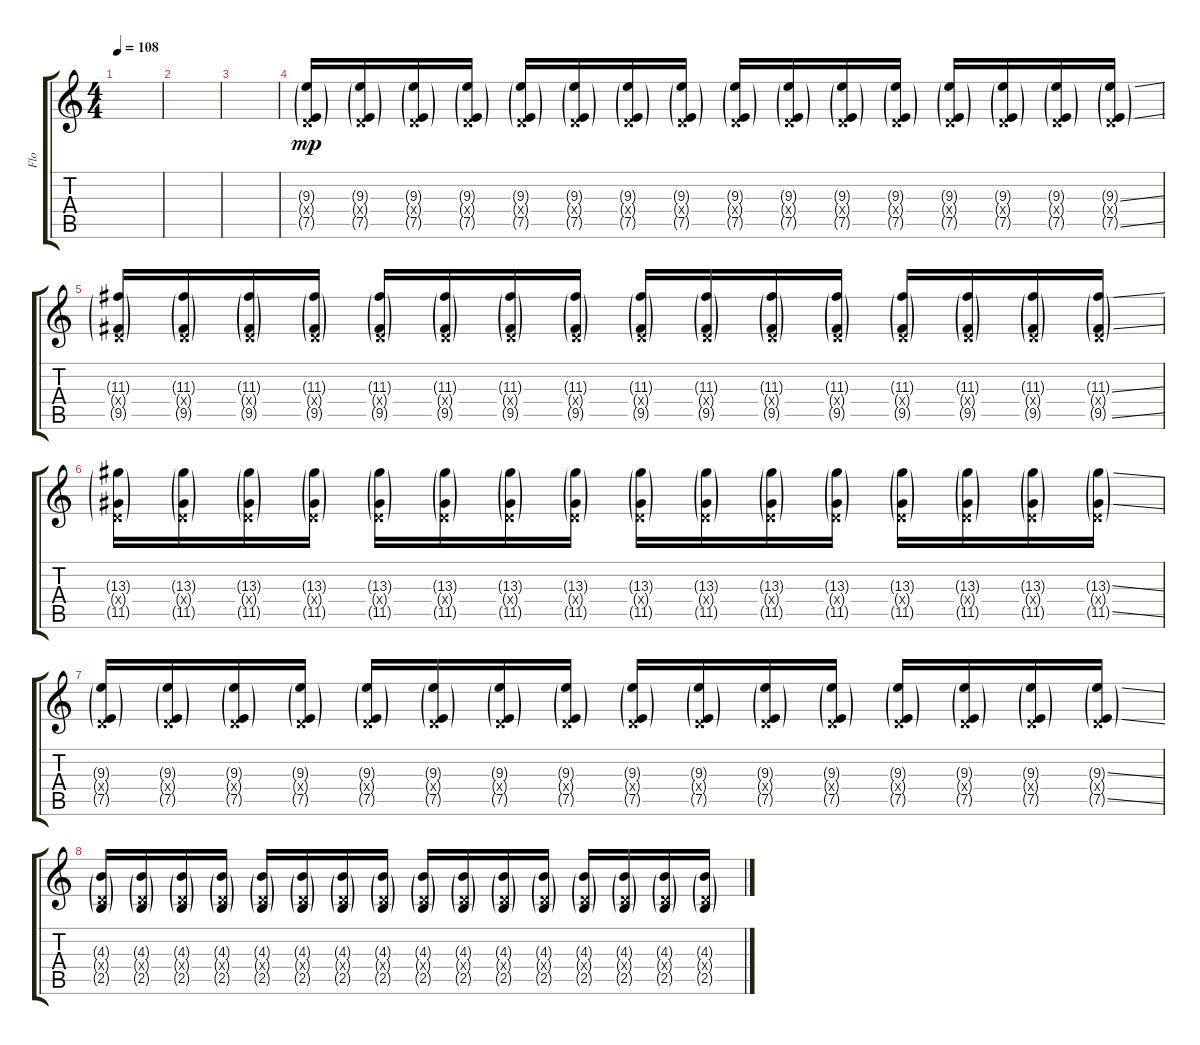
\track ("Flo" "Flo") {instrument distortionguitar}
\staff {score tabs}
\tuning (E4 B3 G3 D3 A2 E2) {hide}
\ts (4 4)
\tempo 108
\clef g2
\ks c
|
|
|
(9.3{g} 0.4{g x} 7.5{g}).16{dy mp} (9.3{g} 0.4{g x} 7.5{g}).16 (9.3{g} 0.4{g x} 7.5{g}).16 (9.3{g} 0.4{g x} 7.5{g}).16 (9.3{g} 0.4{g x} 7.5{g}).16 (9.3{g} 0.4{g x} 7.5{g}).16 (9.3{g} 0.4{g x} 7.5{g}).16 (9.3{g} 0.4{g x} 7.5{g}).16 (9.3{g} 0.4{g x} 7.5{g}).16 (9.3{g} 0.4{g x} 7.5{g}).16 (9.3{g} 0.4{g x} 7.5{g}).16 (9.3{g} 0.4{g x} 7.5{g}).16 (9.3{g} 0.4{g x} 7.5{g}).16 (9.3{g} 0.4{g x} 7.5{g}).16 (9.3{g} 0.4{g x} 7.5{g}).16 (9.3{ss g} 0.4{g x} 7.5{ss g}).16 |
(11.3{g} 0.4{g x} 9.5{g}).16 (11.3{g} 0.4{g x} 9.5{g}).16 (11.3{g} 0.4{g x} 9.5{g}).16 (11.3{g} 0.4{g x} 9.5{g}).16 (11.3{g} 0.4{g x} 9.5{g}).16 (11.3{g} 0.4{g x} 9.5{g}).16 (11.3{g} 0.4{g x} 9.5{g}).16 (11.3{g} 0.4{g x} 9.5{g}).16 (11.3{g} 0.4{g x} 9.5{g}).16 (11.3{g} 0.4{g x} 9.5{g}).16 (11.3{g} 0.4{g x} 9.5{g}).16 (11.3{g} 0.4{g x} 9.5{g}).16 (11.3{g} 0.4{g x} 9.5{g}).16 (11.3{g} 0.4{g x} 9.5{g}).16 (11.3{g} 0.4{g x} 9.5{g}).16 (11.3{ss g} 0.4{g x} 9.5{ss g}).16 |
(13.3{g} 0.4{g x} 11.5{g}).16 (13.3{g} 0.4{g x} 11.5{g}).16 (13.3{g} 0.4{g x} 11.5{g}).16 (13.3{g} 0.4{g x} 11.5{g}).16 (13.3{g} 0.4{g x} 11.5{g}).16 (13.3{g} 0.4{g x} 11.5{g}).16 (13.3{g} 0.4{g x} 11.5{g}).16 (13.3{g} 0.4{g x} 11.5{g}).16 (13.3{g} 0.4{g x} 11.5{g}).16 (13.3{g} 0.4{g x} 11.5{g}).16 (13.3{g} 0.4{g x} 11.5{g}).16 (13.3{g} 0.4{g x} 11.5{g}).16 (13.3{g} 0.4{g x} 11.5{g}).16 (13.3{g} 0.4{g x} 11.5{g}).16 (13.3{g} 0.4{g x} 11.5{g}).16 (13.3{ss g} 0.4{g x} 11.5{ss g}).16 |
(9.3{g} 0.4{g x} 7.5{g}).16 (9.3{g} 0.4{g x} 7.5{g}).16 (9.3{g} 0.4{g x} 7.5{g}).16 (9.3{g} 0.4{g x} 7.5{g}).16 (9.3{g} 0.4{g x} 7.5{g}).16 (9.3{g} 0.4{g x} 7.5{g}).16 (9.3{g} 0.4{g x} 7.5{g}).16 (9.3{g} 0.4{g x} 7.5{g}).16 (9.3{g} 0.4{g x} 7.5{g}).16 (9.3{g} 0.4{g x} 7.5{g}).16 (9.3{g} 0.4{g x} 7.5{g}).16 (9.3{g} 0.4{g x} 7.5{g}).16 (9.3{g} 0.4{g x} 7.5{g}).16 (9.3{g} 0.4{g x} 7.5{g}).16 (9.3{g} 0.4{g x} 7.5{g}).16 (9.3{ss g} 0.4{g x} 7.5{ss g}).16 |
(4.3{g} 0.4{g x} 2.5{g}).16 (4.3{g} 0.4{g x} 2.5{g}).16 (4.3{g} 0.4{g x} 2.5{g}).16 (4.3{g} 0.4{g x} 2.5{g}).16 (4.3{g} 0.4{g x} 2.5{g}).16 (4.3{g} 0.4{g x} 2.5{g}).16 (4.3{g} 0.4{g x} 2.5{g}).16 (4.3{g} 0.4{g x} 2.5{g}).16 (4.3{g} 0.4{g x} 2.5{g}).16 (4.3{g} 0.4{g x} 2.5{g}).16 (4.3{g} 0.4{g x} 2.5{g}).16 (4.3{g} 0.4{g x} 2.5{g}).16 (4.3{g} 0.4{g x} 2.5{g}).16 (4.3{g} 0.4{g x} 2.5{g}).16 (4.3{g} 0.4{g x} 2.5{g}).16 (4.3{g} 0.4{g x} 2.5{g}).16
